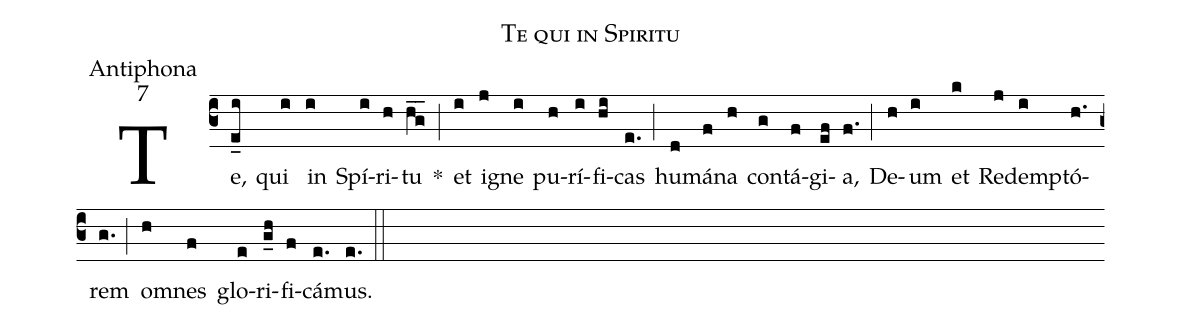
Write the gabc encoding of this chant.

name:Te qui in Spiritu;
office-part:Antiphona;
mode:7;
%%
(c3) Te,(e_i) qui(i) in(i) Spí(i)ri(h)tu(hg__) *(;) et(i) i(j)gne(i) pu(h)rí(i)fi(hi)cas(e.) (;) hu(d)má(f)na(h) con(g)tá(f)gi(ef)a,(f.) (;) De(h)um(i) et(k) Re(j)demp(i)tó(h.)rem(g.) (;) o(h)mnes(f) glo(e)ri(g_h)fi(f)cá(e.)mus.(e.) (::)
